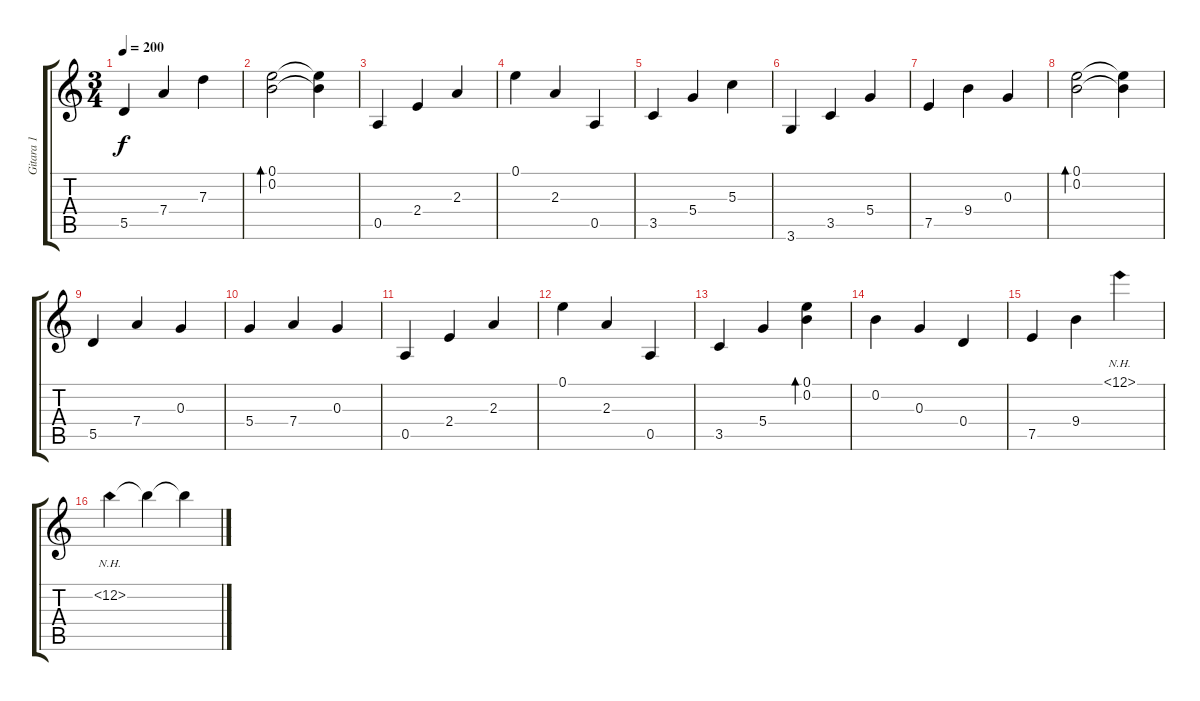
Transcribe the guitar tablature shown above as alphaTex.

\track ("Gitara 1" "Gitara 1") {instrument distortionguitar}
\staff {score tabs}
\tuning (E4 B3 G3 D3 A2 E2) {hide}
\ts (3 4)
\tempo 200
\clef g2
\ks c
5.5.4{dy f} 7.4.4 7.3.4 |
(0.1 0.2).2{bd 240} (0.1{t} 0.2{t}).4 |
0.5.4 2.4.4 2.3.4 |
0.1.4 2.3.4 0.5.4 |
3.5.4 5.4.4 5.3.4 |
3.6.4 3.5.4 5.4.4 |
7.5.4 9.4.4 0.3.4 |
(0.1 0.2).2{bd 240} (0.1{t} 0.2{t}).4 |
5.5.4 7.4.4 0.3.4 |
5.4.4 7.4.4 0.3.4 |
0.5.4 2.4.4 2.3.4 |
0.1.4 2.3.4 0.5.4 |
3.5.4 5.4.4 (0.1 0.2).4{bd 480} |
0.2.4 0.3.4 0.4.4 |
7.5.4 9.4.4 12.1{nh}.4 |
12.2{nh}.4 12.2{t}.4 12.2{t}.4
